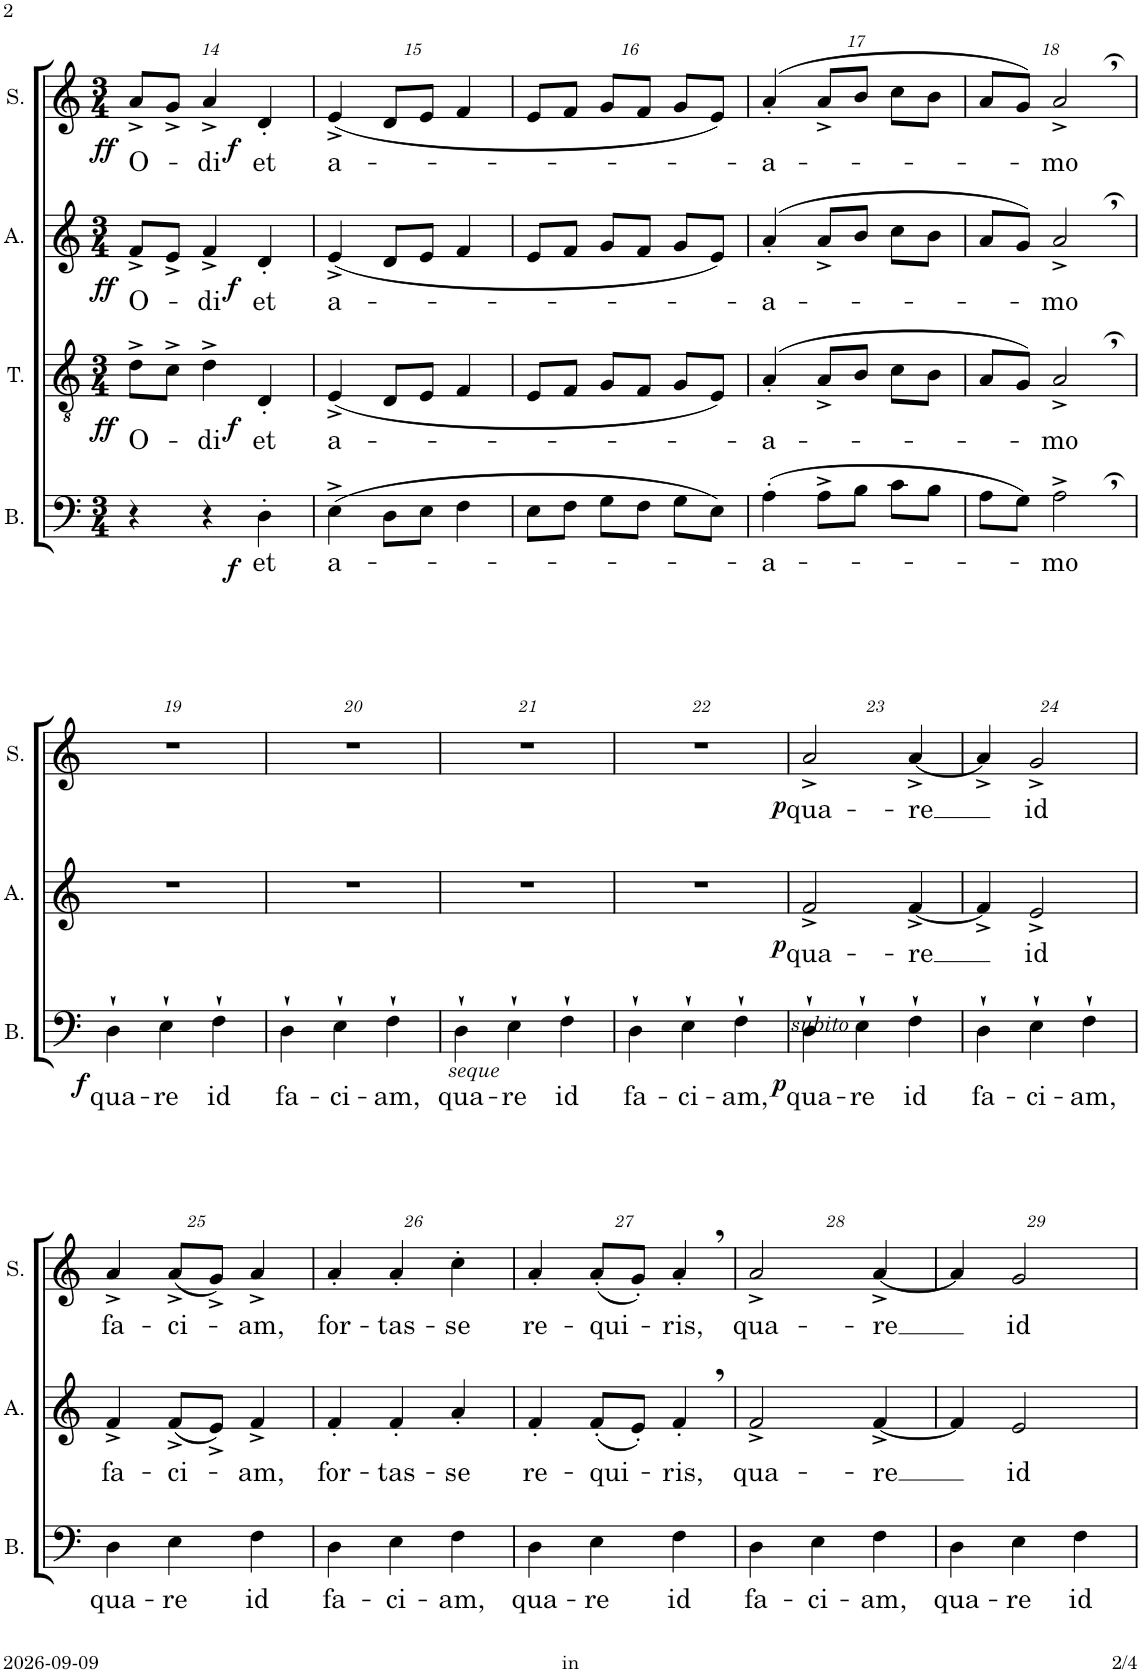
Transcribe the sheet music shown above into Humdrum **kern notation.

**kern	**text	**dynam	**kern	**text	**dynam	**kern	**text	**dynam	**kern	**text	**dynam
*part4	*part4	*part4	*part3	*part3	*part3	*part2	*part2	*part2	*part1	*part1	*part1
*staff4	*staff4	*staff4	*staff3	*staff3	*staff3	*staff2	*staff2	*staff2	*staff1	*staff1	*staff1
*I"Bass	*	*	*I"Tenor	*	*	*I"Alto	*	*	*I"Soprano	*	*
*I'B.	*	*	*I'T.	*	*	*I'A.	*	*	*I'S.	*	*
!!LO:PB:g=z
*clefF4	*	*	*clefGv2	*	*	*clefG2	*	*	*clefG2	*	*
*k[]	*	*	*k[]	*	*	*k[]	*	*	*k[]	*	*
*M3/4	*	*	*M3/4	*	*	*M3/4	*	*	*M3/4	*	*
=14	=14	=14	=14	=14	=14	=14	=14	=14	=14	=14	=14
!	!	!	!	!LO:LY:b	!LO:DY:b	!	!LO:LY:b	!LO:DY:b	!	!LO:LY:b	!LO:DY:b
4r	.	.	8d^\L	O-	ff	8f^/L	O-	ff	8a^/L	O-	ff
.	.	.	8c^\J	.	.	8e^/J	.	.	8g^/J	.	.
!	!	!	!	!LO:LY:b	!	!	!LO:LY:b	!	!	!LO:LY:b	!
4r	.	.	4d^\	-di	.	4f^/	-di	.	4a^/	-di	.
!	!LO:LY:b	!LO:DY:b	!	!LO:LY:b	!LO:DY:b	!	!LO:LY:b	!LO:DY:b	!	!LO:LY:b	!LO:DY:b
4D'\	et	f	4D'/	et	f	4d'/	et	f	4d'/	et	f
=15	=15	=15	=15	=15	=15	=15	=15	=15	=15	=15	=15
!	!LO:LY:b	!	!	!LO:LY:b	!	!	!LO:LY:b	!	!	!LO:LY:b	!
(4E^\	a-	.	(4E^/	a-	.	(4e^/	a-	.	(4e^/	a-	.
8D\L	.	.	8D/L	.	.	8d/L	.	.	8d/L	.	.
8E\J	.	.	8E/J	.	.	8e/J	.	.	8e/J	.	.
4F\	.	.	4F/	.	.	4f/	.	.	4f/	.	.
=16	=16	=16	=16	=16	=16	=16	=16	=16	=16	=16	=16
8E\L	.	.	8E/L	.	.	8e/L	.	.	8e/L	.	.
8F\J	.	.	8F/J	.	.	8f/J	.	.	8f/J	.	.
8G\L	.	.	8G/L	.	.	8g/L	.	.	8g/L	.	.
8F\J	.	.	8F/J	.	.	8f/J	.	.	8f/J	.	.
8G\L	.	.	8G/L	.	.	8g/L	.	.	8g/L	.	.
8E\J)	.	.	8E/J)	.	.	8e/J)	.	.	8e/J)	.	.
=17	=17	=17	=17	=17	=17	=17	=17	=17	=17	=17	=17
!	!LO:LY:b	!	!	!LO:LY:b	!	!	!LO:LY:b	!	!	!LO:LY:b	!
(4A'\	-a-	.	(4A'/	-a-	.	(4a'/	-a-	.	(4a'/	-a-	.
8A^\L	.	.	8A^/L	.	.	8a^/L	.	.	8a^/L	.	.
8B\J	.	.	8B/J	.	.	8b/J	.	.	8b/J	.	.
8c\L	.	.	8c\L	.	.	8cc\L	.	.	8cc\L	.	.
8B\J	.	.	8B\J	.	.	8b\J	.	.	8b\J	.	.
=18	=18	=18	=18	=18	=18	=18	=18	=18	=18	=18	=18
8A\L	.	.	8A/L	.	.	8a/L	.	.	8a/L	.	.
8G\J)	.	.	8G/J)	.	.	8g/J)	.	.	8g/J)	.	.
!	!LO:LY:b	!	!	!LO:LY:b	!	!	!LO:LY:b	!	!	!LO:LY:b	!
2A^,\	-mo	.	2A^,/	-mo	.	2a^,/	-mo	.	2a^,/	-mo	.
!!LO:LB:g=z
=19	=19	=19	=19	=19	=19	=19	=19	=19	=19	=19	=19
!	!LO:LY:b	!LO:DY:b	!	!	!	!	!	!	!	!	!
4D`\	qua-	f	2.r	.	.	2.r	.	.	2.r	.	.
!	!LO:LY:b	!	!	!	!	!	!	!	!	!	!
4E`\	-re	.	.	.	.	.	.	.	.	.	.
!	!LO:LY:b	!	!	!	!	!	!	!	!	!	!
4F`\	id	.	.	.	.	.	.	.	.	.	.
=20	=20	=20	=20	=20	=20	=20	=20	=20	=20	=20	=20
!	!LO:LY:b	!	!	!	!	!	!	!	!	!	!
4D`\	fa-	.	2.r	.	.	2.r	.	.	2.r	.	.
!	!LO:LY:b	!	!	!	!	!	!	!	!	!	!
4E`\	-ci-	.	.	.	.	.	.	.	.	.	.
!	!LO:LY:b	!	!	!	!	!	!	!	!	!	!
4F`\	-am,	.	.	.	.	.	.	.	.	.	.
=21	=21	=21	=21	=21	=21	=21	=21	=21	=21	=21	=21
!LO:TX:b:i:t=seque	!	!	!	!	!	!	!	!	!	!	!
!	!LO:LY:b	!	!	!	!	!	!	!	!	!	!
4D`\	qua-	.	2.r	.	.	2.r	.	.	2.r	.	.
!	!LO:LY:b	!	!	!	!	!	!	!	!	!	!
4E`\	-re	.	.	.	.	.	.	.	.	.	.
!	!LO:LY:b	!	!	!	!	!	!	!	!	!	!
4F`\	id	.	.	.	.	.	.	.	.	.	.
=22	=22	=22	=22	=22	=22	=22	=22	=22	=22	=22	=22
!	!LO:LY:b	!	!	!	!	!	!	!	!	!	!
4D`\	fa-	.	2.r	.	.	2.r	.	.	2.r	.	.
!	!LO:LY:b	!	!	!	!	!	!	!	!	!	!
4E`\	-ci-	.	.	.	.	.	.	.	.	.	.
!	!LO:LY:b	!	!	!	!	!	!	!	!	!	!
4F`\	-am,	.	.	.	.	.	.	.	.	.	.
=23	=23	=23	=23	=23	=23	=23	=23	=23	=23	=23	=23
!LO:TX:b:i:t=subito	!	!	!	!	!	!	!	!	!	!	!
!	!LO:LY:b	!LO:DY:b	!	!	!	!	!LO:LY:b	!LO:DY:b	!	!LO:LY:b	!LO:DY:b
4D`\	qua-	p	2.r	.	.	2f^/	qua-	p	2a^/	qua-	p
!	!LO:LY:b	!	!	!	!	!	!	!	!	!	!
4E`\	-re	.	.	.	.	.	.	.	.	.	.
!	!LO:LY:b	!	!	!	!	!	!LO:LY:b	!	!	!LO:LY:b	!
4F`\	id	.	.	.	.	[4f^/	-re	.	[4a^/	-re	.
=24	=24	=24	=24	=24	=24	=24	=24	=24	=24	=24	=24
!	!LO:LY:b	!	!	!	!	!	!	!	!	!	!
4D`\	fa-	.	2.r	.	.	4f^/]	.	.	4a^/]	.	.
!	!LO:LY:b	!	!	!	!	!	!LO:LY:b	!	!	!LO:LY:b	!
4E`\	-ci-	.	.	.	.	2e^/	id	.	2g^/	id	.
!	!LO:LY:b	!	!	!	!	!	!	!	!	!	!
4F`\	-am,	.	.	.	.	.	.	.	.	.	.
!!LO:LB:g=z
=25	=25	=25	=25	=25	=25	=25	=25	=25	=25	=25	=25
!	!LO:LY:b	!	!	!	!	!	!LO:LY:b	!	!	!LO:LY:b	!
4D\	qua-	.	2.r	.	.	4f^/	fa-	.	4a^/	fa-	.
!	!LO:LY:b	!	!	!	!	!	!LO:LY:b	!	!	!LO:LY:b	!
4E\	-re	.	.	.	.	(8f^/L	-ci-	.	(8a^/L	-ci-	.
.	.	.	.	.	.	8e^/J)	.	.	8g^/J)	.	.
!	!LO:LY:b	!	!	!	!	!	!LO:LY:b	!	!	!LO:LY:b	!
4F\	id	.	.	.	.	4f^/	-am,	.	4a^/	-am,	.
=26	=26	=26	=26	=26	=26	=26	=26	=26	=26	=26	=26
!	!LO:LY:b	!	!	!	!	!	!LO:LY:b	!	!	!LO:LY:b	!
4D\	fa-	.	2.r	.	.	4f'/	for-	.	4a'/	for-	.
!	!LO:LY:b	!	!	!	!	!	!LO:LY:b	!	!	!LO:LY:b	!
4E\	-ci-	.	.	.	.	4f'/	-tas-	.	4a'/	-tas-	.
!	!LO:LY:b	!	!	!	!	!	!LO:LY:b	!	!	!LO:LY:b	!
4F\	-am,	.	.	.	.	4a'/	-se	.	4cc'\	-se	.
=27	=27	=27	=27	=27	=27	=27	=27	=27	=27	=27	=27
!	!LO:LY:b	!	!	!	!	!	!LO:LY:b	!	!	!LO:LY:b	!
4D\	qua-	.	2.r	.	.	4f'/	re-	.	4a'/	re-	.
!	!LO:LY:b	!	!	!	!	!	!LO:LY:b	!	!	!LO:LY:b	!
4E\	-re	.	.	.	.	(8f'/L	-qui-	.	(8a'/L	-qui-	.
.	.	.	.	.	.	8e'/J)	.	.	8g'/J)	.	.
!	!LO:LY:b	!	!	!	!	!	!LO:LY:b	!	!	!LO:LY:b	!
4F\	id	.	.	.	.	4f',/	-ris,	.	4a',/	-ris,	.
=28	=28	=28	=28	=28	=28	=28	=28	=28	=28	=28	=28
!	!LO:LY:b	!	!	!	!	!	!LO:LY:b	!	!	!LO:LY:b	!
4D\	fa-	.	2.r	.	.	2f^/	qua-	.	2a^/	qua-	.
!	!LO:LY:b	!	!	!	!	!	!	!	!	!	!
4E\	-ci-	.	.	.	.	.	.	.	.	.	.
!	!LO:LY:b	!	!	!	!	!	!LO:LY:b	!	!	!LO:LY:b	!
4F\	-am,	.	.	.	.	[4f^/	-re	.	[4a^/	-re	.
=29	=29	=29	=29	=29	=29	=29	=29	=29	=29	=29	=29
!	!LO:LY:b	!	!	!	!	!	!	!	!	!	!
4D\	qua-	.	2.r	.	.	4f/]	.	.	4a/]	.	.
!	!LO:LY:b	!	!	!	!	!	!LO:LY:b	!	!	!LO:LY:b	!
4E\	-re	.	.	.	.	2e/	id	.	2g/	id	.
!	!LO:LY:b	!	!	!	!	!	!	!	!	!	!
4F\	id	.	.	.	.	.	.	.	.	.	.
=	=	=	=	=	=	=	=	=	=	=	=
*-	*-	*-	*-	*-	*-	*-	*-	*-	*-	*-	*-
